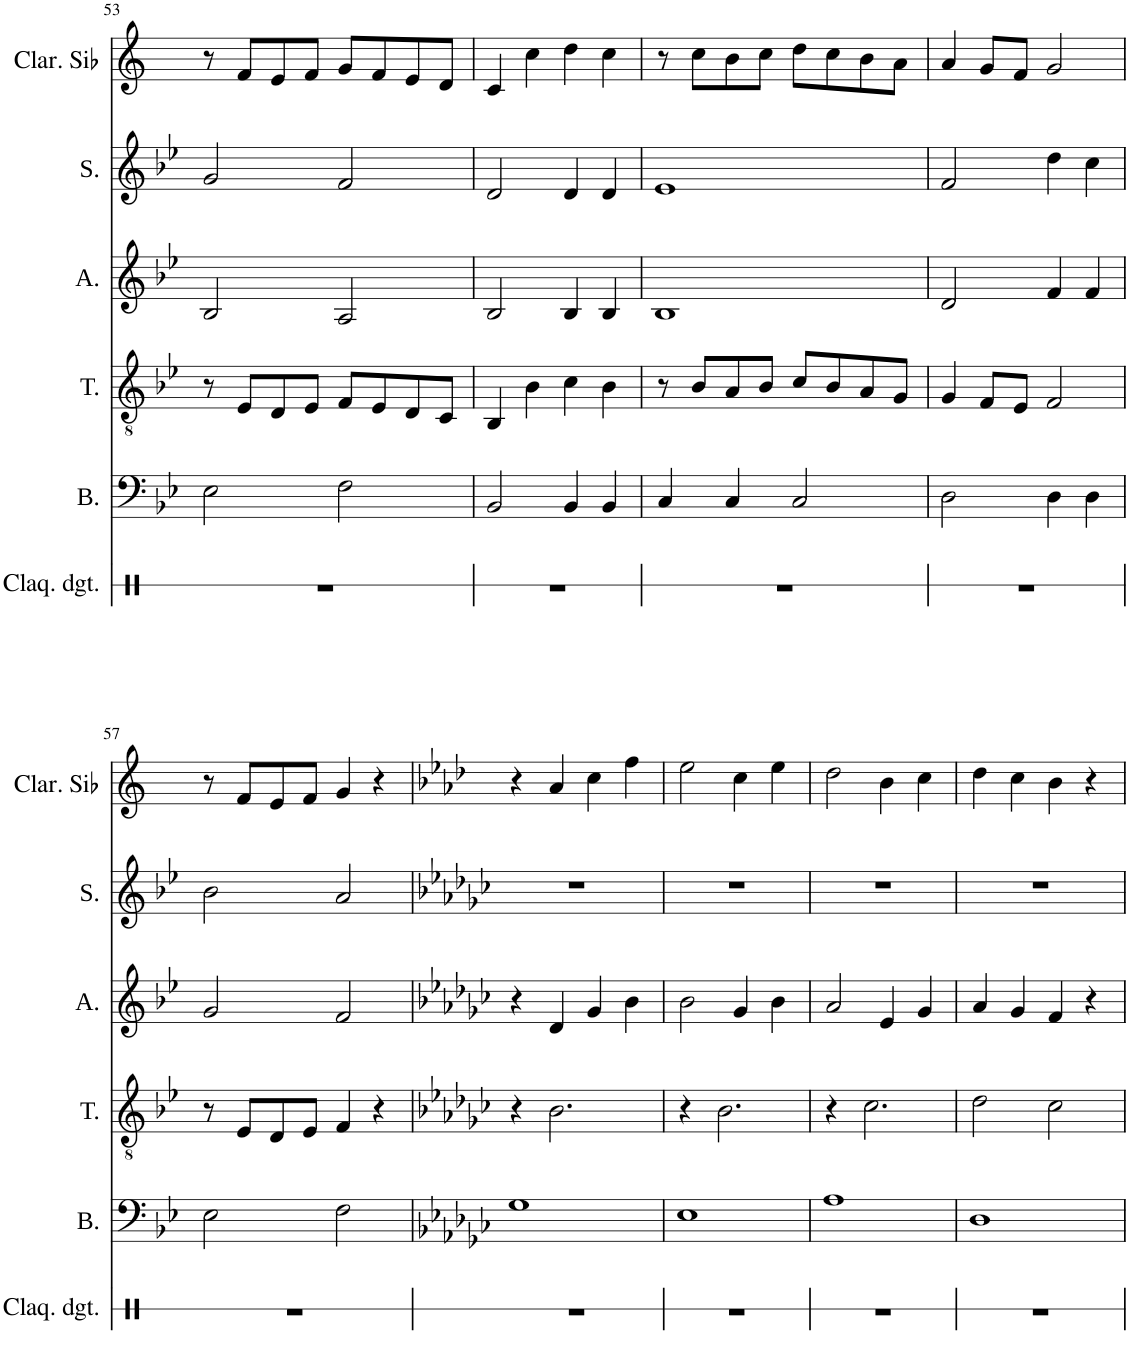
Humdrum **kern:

**kern	**kern	**kern	**kern	**kern	**kern
*part6	*part5	*part4	*part3	*part2	*part1
*staff6	*staff5	*staff4	*staff3	*staff2	*staff1
*I"Claquer des doigts	*I"Bass	*I"Tenor	*I"Alto	*I"Soprano	*I"Clarinette en Sib
*I'Claq. dgt.	*I'B.	*I'T.	*I'A.	*I'S.	*I'Clar. Sib
!!LO:PB:g=z
*clefX	*clefF4	*clefGv2	*clefG2	*clefG2	*clefG2
*	*	*	*	*	*Trd1c2
*k[]	*k[b-e-]	*k[b-e-]	*k[b-e-]	*k[b-e-]	*k[]
*M4/4	*M4/4	*M4/4	*M4/4	*M4/4	*M4/4
=53	=53	=53	=53	=53	=53
1r	2E-\	8r	2B-/	2g/	8r
.	.	8E-/L	.	.	8f/L
.	.	8D/	.	.	8e/
.	.	8E-/J	.	.	8f/J
.	2F\	8F/L	2A/	2f/	8g/L
.	.	8E-/	.	.	8f/
.	.	8D/	.	.	8e/
.	.	8C/J	.	.	8d/J
=54	=54	=54	=54	=54	=54
1r	2BB-/	4BB-/	2B-/	2d/	4c/
.	.	4B-\	.	.	4cc\
.	4BB-/	4c\	4B-/	4d/	4dd\
.	4BB-/	4B-\	4B-/	4d/	4cc\
=55	=55	=55	=55	=55	=55
1r	4C/	8r	1B-	1e-	8r
.	.	8B-/L	.	.	8cc\L
.	4C/	8A/	.	.	8b\
.	.	8B-/J	.	.	8cc\J
.	2C/	8c/L	.	.	8dd\L
.	.	8B-/	.	.	8cc\
.	.	8A/	.	.	8b\
.	.	8G/J	.	.	8a\J
=56	=56	=56	=56	=56	=56
1r	2D\	4G/	2d/	2f/	4a/
.	.	8F/L	.	.	8g/L
.	.	8E-/J	.	.	8f/J
.	4D\	2F/	4f/	4dd\	2g/
.	4D\	.	4f/	4cc\	.
!!LO:LB:g=z
=57	=57	=57	=57	=57	=57
1r	2E-\	8r	2g/	2b-\	8r
.	.	8E-/L	.	.	8f/L
.	.	8D/	.	.	8e/
.	.	8E-/J	.	.	8f/J
.	2F\	4F/	2f/	2a/	4g/
.	.	4r	.	.	4r
=58	=58	=58	=58	=58	=58
*	*k[b-e-a-d-g-c-]	*k[b-e-a-d-g-c-]	*k[b-e-a-d-g-c-]	*k[b-e-a-d-g-c-]	*k[b-e-a-d-]
1r	1G-	4r	4r	1r	4r
.	.	2.B-\	4d-/	.	4a-/
.	.	.	4g-/	.	4cc\
.	.	.	4b-\	.	4ff\
=59	=59	=59	=59	=59	=59
1r	1E-	4r	2b-\	1r	2ee-\
.	.	2.B-\	.	.	.
.	.	.	4g-/	.	4cc\
.	.	.	4b-\	.	4ee-\
=60	=60	=60	=60	=60	=60
1r	1A-	4r	2a-/	1r	2dd-\
.	.	2.c-\	.	.	.
.	.	.	4e-/	.	4b-\
.	.	.	4g-/	.	4cc\
=61	=61	=61	=61	=61	=61
1r	1D-	2d-\	4a-/	1r	4dd-\
.	.	.	4g-/	.	4cc\
.	.	2c-\	4f/	.	4b-\
.	.	.	4r	.	4r
=	=	=	=	=	=
*-	*-	*-	*-	*-	*-
